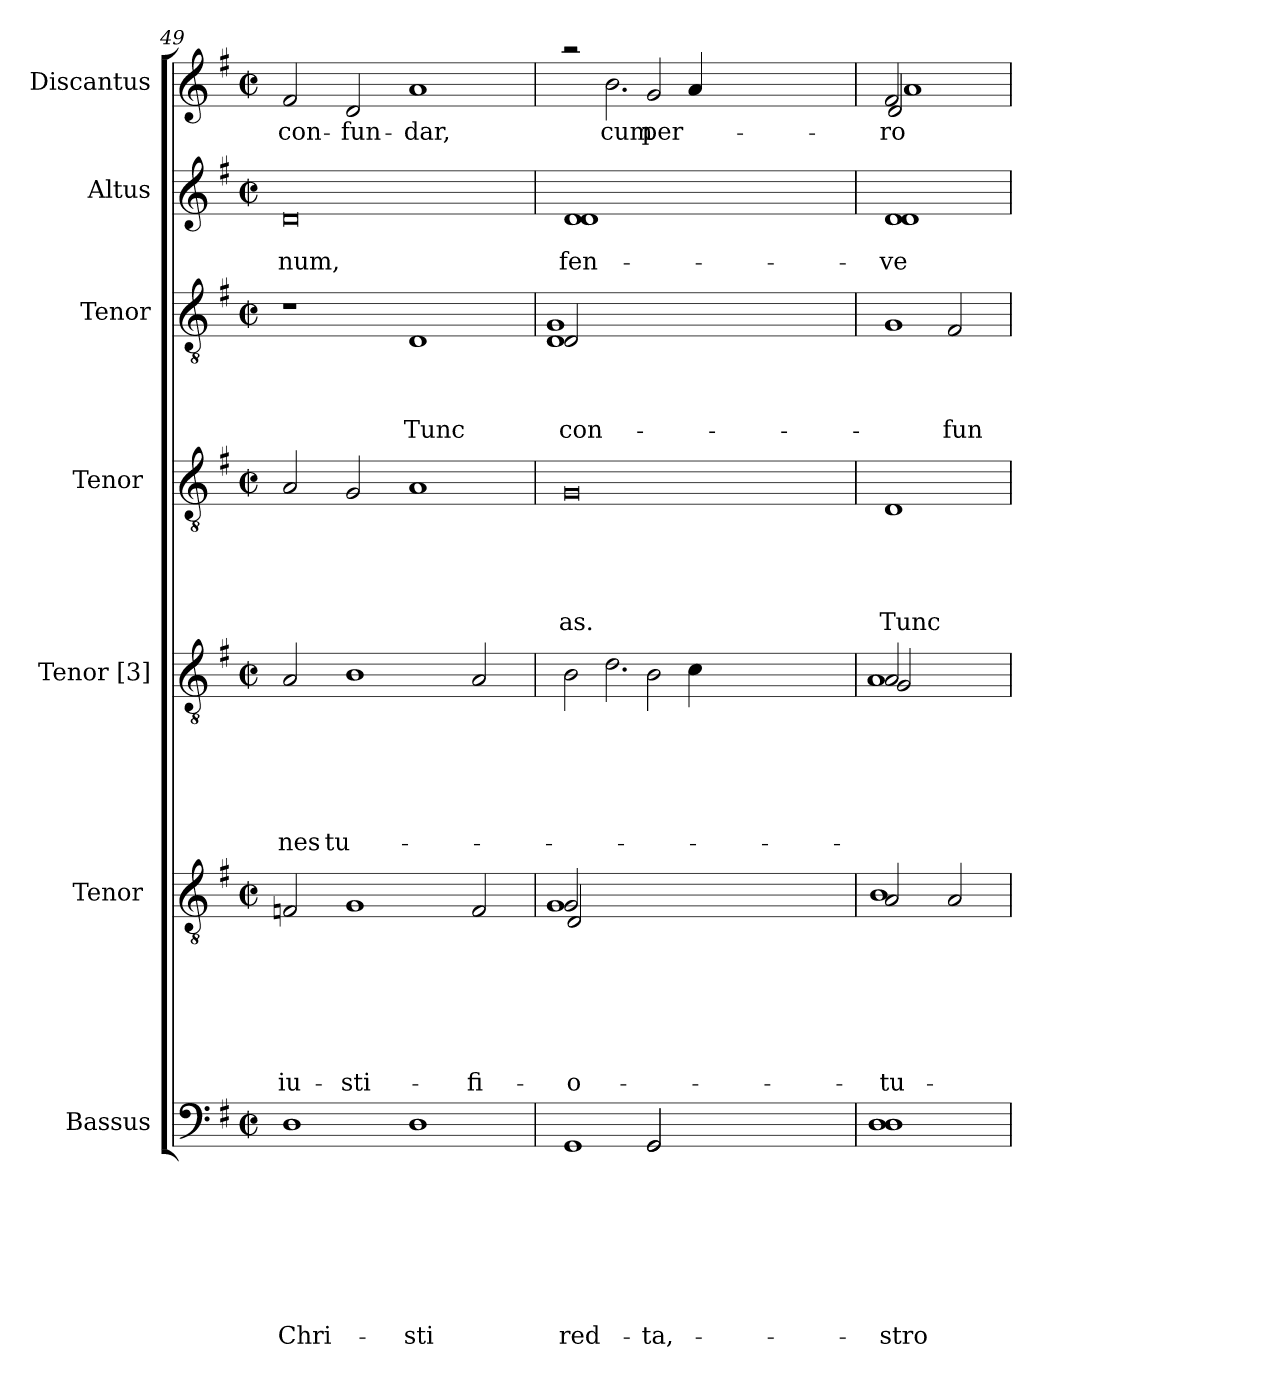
**kern	**text	**text	**text	**text	**text	**text	**text	**text	**kern	**text	**text	**text	**text	**text	**text	**text	**kern	**text	**text	**text	**text	**text	**text	**kern	**text	**text	**text	**text	**text	**kern	**text	**text	**text	**text	**kern	**text	**text	**kern	**text
*part7	*part7	*part7	*part7	*part7	*part7	*part7	*part7	*part7	*part6	*part6	*part6	*part6	*part6	*part6	*part6	*part6	*part5	*part5	*part5	*part5	*part5	*part5	*part5	*part4	*part4	*part4	*part4	*part4	*part4	*part3	*part3	*part3	*part3	*part3	*part2	*part2	*part2	*part1	*part1
*staff7	*staff7	*staff7	*staff7	*staff7	*staff7	*staff7	*staff7	*staff7	*staff6	*staff6	*staff6	*staff6	*staff6	*staff6	*staff6	*staff6	*staff5	*staff5	*staff5	*staff5	*staff5	*staff5	*staff5	*staff4	*staff4	*staff4	*staff4	*staff4	*staff4	*staff3	*staff3	*staff3	*staff3	*staff3	*staff2	*staff2	*staff2	*staff1	*staff1
*I"Bassus	*	*	*	*	*	*	*	*	*I"Tenor [4]	*	*	*	*	*	*	*	*I"Tenor [3]	*	*	*	*	*	*	*I"Tenor [2]	*	*	*	*	*	*I"Tenor	*	*	*	*	*I"Altus	*	*	*I"Discantus	*
*I'B	*	*	*	*	*	*	*	*	*I'T [4]	*	*	*	*	*	*	*	*I'T [3]	*	*	*	*	*	*	*I'T [2]	*	*	*	*	*	*I'T	*	*	*	*	*I'A	*	*	*I'D	*
!!LO:PB:g=z
*clefF4	*	*	*	*	*	*	*	*	*clefGv2	*	*	*	*	*	*	*	*clefGv2	*	*	*	*	*	*	*clefGv2	*	*	*	*	*	*clefGv2	*	*	*	*	*clefG2	*	*	*clefG2	*
*k[f#]	*	*	*	*	*	*	*	*	*k[f#]	*	*	*	*	*	*	*	*k[f#]	*	*	*	*	*	*	*k[f#]	*	*	*	*	*	*k[f#]	*	*	*	*	*k[f#]	*	*	*k[f#]	*
*G:	*	*	*	*	*	*	*	*	*G:	*	*	*	*	*	*	*	*G:	*	*	*	*	*	*	*G:	*	*	*	*	*	*G:	*	*	*	*	*G:	*	*	*G:	*
*M2/2	*	*	*	*	*	*	*	*	*M2/2	*	*	*	*	*	*	*	*M2/2	*	*	*	*	*	*	*M2/2	*	*	*	*	*	*M2/2	*	*	*	*	*M2/2	*	*	*M2/2	*
*met(c|)	*	*	*	*	*	*	*	*	*met(c|)	*	*	*	*	*	*	*	*met(c|)	*	*	*	*	*	*	*met(c|)	*	*	*	*	*	*met(c|)	*	*	*	*	*met(c|)	*	*	*met(c|)	*
=49	=49	=49	=49	=49	=49	=49	=49	=49	=49	=49	=49	=49	=49	=49	=49	=49	=49	=49	=49	=49	=49	=49	=49	=49	=49	=49	=49	=49	=49	=49	=49	=49	=49	=49	=49	=49	=49	=49	=49
!	!	!	!	!	!	!	!	!LO:LY:b	!	!	!	!	!	!	!	!LO:LY:b	!	!	!	!	!	!	!LO:LY:b	!	!	!	!	!	!	!	!	!	!	!	!	!	!LO:LY:b	!	!LO:LY:b
1D	.	.	.	.	.	.	.	Chri-	2F/	.	.	.	.	.	.	iu-	2A/	.	.	.	.	.	-nes	2A/	.	.	.	.	.	1r	.	.	.	.	0d	.	-num,	2f#/	con-
!	!	!	!	!	!	!	!	!	!	!	!	!	!	!	!	!LO:LY:b	!	!	!	!	!	!	!LO:LY:b	!	!	!	!	!	!	!	!	!	!	!	!	!	!	!	!LO:LY:b
.	.	.	.	.	.	.	.	.	1G	.	.	.	.	.	.	-sti-	1B	.	.	.	.	.	tu-	2G/	.	.	.	.	.	.	.	.	.	.	.	.	.	2d/	-fun-
!	!	!	!	!	!	!	!	!LO:LY:b	!	!	!	!	!	!	!	!	!	!	!	!	!	!	!	!	!	!	!	!	!	!	!	!	!	!LO:LY:b	!	!	!	!	!LO:LY:b
1D	.	.	.	.	.	.	.	-sti	.	.	.	.	.	.	.	.	.	.	.	.	.	.	.	1A	.	.	.	.	.	1D	.	.	.	Tunc	.	.	.	1a	-dar,
!	!	!	!	!	!	!	!	!	!	!	!	!	!	!	!	!LO:LY:b	!	!	!	!	!	!	!	!	!	!	!	!	!	!	!	!	!	!	!	!	!	!	!
.	.	.	.	.	.	.	.	.	2F/	.	.	.	.	.	.	-fi-	2A/	.	.	.	.	.	.	.	.	.	.	.	.	.	.	.	.	.	.	.	.	.	.
=50	=50	=50	=50	=50	=50	=50	=50	=50	=50	=50	=50	=50	=50	=50	=50	=50	=50	=50	=50	=50	=50	=50	=50	=50	=50	=50	=50	=50	=50	=50	=50	=50	=50	=50	=50	=50	=50	=50	=50
!	!	!	!	!	!	!	!	!LO:LY:b	!	!	!	!	!	!	!	!LO:LY:b	!	!	!	!	!	!	!	!	!	!	!	!	!	!	!	!	!	!	!	!	!	!	!
*^	*	*	*	*	*	*	*	*	*^	*	*	*	*	*	*	*	*	*	*	*	*	*	*	*	*	*	*	*	*	*	*	*	*	*	*	*	*	*	*
*	*^	*	*	*	*	*	*	*	*	*	*	*	*	*	*	*	*	*	*	*	*	*	*	*	*	*	*	*	*	*	*	*	*	*	*	*	*	*	*	*	*
!	!	!	!	!	!	!	!	!	!	!	!	!	!	!	!	!	!	!	!LO:LY:b	!	!	!	!	!	!	!	!	!	!	!	!	!	!	!	!	!	!	!	!	!	!	!
*	*	*	*	*	*	*	*	*	*	*	*	*^	*	*	*	*	*	*	*	*	*	*	*	*	*	*	*	*	*	*	*	*	*	*	*	*	*	*	*	*	*	*
!	!	!	!	!	!	!	!	!	!	!	!	!	!	!	!	!	!	!	!	!LO:LY:b	!	!	!	!	!	!	!	!	!	!	!	!	!LO:LY:b	!	!	!	!	!LO:LY:b	!	!	!	!	!
*	*	*	*	*	*	*	*	*	*	*	*	*	*	*	*	*	*	*	*	*	*^	*	*	*	*	*	*	*	*	*	*	*	*	*^	*	*	*	*	*	*	*	*	*
*	*	*	*	*	*	*	*	*	*	*	*	*	*	*	*	*	*	*	*	*	*	*^	*	*	*	*	*	*	*	*	*	*	*	*	*	*	*	*	*	*	*	*	*	*	*
!	!	!	!	!	!	!	!	!	!	!	!	!	!	!	!	!	!	!	!	!	!	!	!	!	!	!	!	!	!	!	!	!	!	!	!	!	!	!	!	!	!LO:LY:b	!	!	!LO:LY:b	!	!
*	*	*	*	*	*	*	*	*	*	*	*	*	*	*	*	*	*	*	*	*	*	*	*	*	*	*	*	*	*	*	*	*	*	*	*	*	*	*	*	*	*	*	*	*	*^	*
*	*	*	*	*	*	*	*	*	*	*	*	*	*	*	*	*	*	*	*	*	*	*	*	*	*	*	*	*	*	*	*	*	*	*	*	*	*	*	*	*	*	*	*	*	*	*^	*
1GG	2ryy	2ryy	.	.	.	.	.	.	.	red-	2G/	2D/	1G	.	.	.	.	.	.	-o-	2B\	4ryy	2.ryy	.	.	.	.	.	.	0G	.	.	.	.	-as.	2D/	1D 1G	.	.	.	con-	1d 1d	.	-fen-	2raa	4ryy	2.ryy	.
!	!	!	!	!	!	!	!	!	!	!	!	!	!	!	!	!	!	!	!	!	!	!	!	!	!	!	!	!	!	!	!	!	!	!	!	!	!	!	!	!	!	!	!	!	!	!	!	!LO:LY:b
.	.	.	.	.	.	.	.	.	.	.	.	.	.	.	.	.	.	.	.	.	.	2.d\	.	.	.	.	.	.	.	.	.	.	.	.	.	.	.	.	.	.	.	.	.	.	.	2.b\	.	-cum
!	!	!	!	!	!	!	!	!	!	!LO:LY:b	!	!	!	!	!	!	!	!	!	!	!	!	!	!	!	!	!	!	!	!	!	!	!	!	!	!	!	!	!	!	!	!	!	!	!	!	!	!
!	!	!	!	!	!	!	!	!	!	!LO:LY:b	!	!	!	!	!	!	!	!	!	!	!	!	!	!	!	!	!	!	!	!	!	!	!	!	!	!	!	!	!	!	!	!	!	!	!	!	!	!LO:LY:b
.	2GG/	2GG/	.	.	.	.	.	.	.	-ta,	1ryy	1ryy	.	.	.	.	.	.	.	.	2B\	.	.	.	.	.	.	.	.	.	.	.	.	.	.	1ryy	.	.	.	.	.	.	.	.	2g/	.	.	per-
.	.	.	.	.	.	.	.	.	.	.	.	.	.	.	.	.	.	.	.	.	.	.	4c\	.	.	.	.	.	.	.	.	.	.	.	.	.	.	.	.	.	.	.	.	.	.	.	4a/	.
1ryy	1ryy	1ryy	.	.	.	.	.	.	.	.	.	.	1ryy	.	.	.	.	.	.	.	1ryy	1ryy	1ryy	.	.	.	.	.	.	.	.	.	.	.	.	.	1ryy	.	.	.	.	1ryy	.	.	1ryy	1ryy	1ryy	.
.	.	.	.	.	.	.	.	.	.	.	2ryy	2ryy	.	.	.	.	.	.	.	.	.	.	.	.	.	.	.	.	.	.	.	.	.	.	.	2ryy	.	.	.	.	.	.	.	.	.	.	.	.
*v	*v	*v	*	*	*	*	*	*	*	*	*	*	*	*	*	*	*	*	*	*	*	*	*	*	*	*	*	*	*	*	*	*	*	*	*	*	*	*	*	*	*	*	*	*	*	*	*	*
*	*	*	*	*	*	*	*	*	*	*v	*v	*	*	*	*	*	*	*	*	*	*	*	*	*	*	*	*	*	*	*	*	*	*	*	*	*	*	*	*	*	*	*	*	*	*	*
=51	=51	=51	=51	=51	=51	=51	=51	=51	=51	=51	=51	=51	=51	=51	=51	=51	=51	=51	=51	=51	=51	=51	=51	=51	=51	=51	=51	=51	=51	=51	=51	=51	=51	=51	=51	=51	=51	=51	=51	=51	=51	=51	=51	=51	=51
!	!	!	!	!	!	!	!	!LO:LY:b	!	!	!	!	!	!	!	!	!LO:LY:b	!	!	!	!	!	!	!	!	!	!	!	!	!	!	!	!	!	!	!	!	!	!	!	!	!	!	!	!
!	!	!	!	!	!	!	!	!	!	!	!	!	!	!	!	!	!LO:LY:b	!	!	!	!	!	!	!	!	!	!	!	!	!	!	!LO:LY:b	!	!	!	!	!	!	!	!	!LO:LY:b	!	!	!	!LO:LY:b
!	!	!	!	!	!	!	!	!	!	!	!	!	!	!	!	!	!	!	!	!	!	!	!	!	!	!	!	!	!	!	!	!	!	!	!	!	!	!	!	!	!	!	!	!	!LO:LY:b
!	!	!	!	!	!	!	!	!	!	!	!	!	!	!	!	!	!	!	!	!	!	!	!	!	!	!	!	!	!	!	!	!	!	!	!	!	!	!	!	!	!	!	!	!	!LO:LY:b
1D 1D	.	.	.	.	.	.	.	-stro	2A/	1B	.	.	.	.	.	.	tu-	2A/	2G/	1A	.	.	.	.	.	.	1D	.	.	.	.	Tunc	1G	2ryy	.	.	.	.	1d 1d	.	ve-	2f#/	2d/	1a	-ro
!	!	!	!	!	!	!	!	!	!	!	!	!	!	!	!	!	!	!	!	!	!	!	!	!	!	!	!	!	!	!	!	!	!	!	!	!	!	!LO:LY:b	!	!	!	!	!	!	!
.	.	.	.	.	.	.	.	.	2A/	.	.	.	.	.	.	.	.	2ryy	2ryy	.	.	.	.	.	.	.	.	.	.	.	.	.	.	2F#/	.	.	.	-fun-	.	.	.	2ryy	2ryy	.	.
*	*	*	*	*	*	*	*	*	*v	*v	*	*	*	*	*	*	*	*	*	*	*	*	*	*	*	*	*	*	*	*	*	*	*v	*v	*	*	*	*	*	*	*	*v	*v	*v	*
*	*	*	*	*	*	*	*	*	*	*	*	*	*	*	*	*	*v	*v	*v	*	*	*	*	*	*	*	*	*	*	*	*	*	*	*	*	*	*	*	*	*	*
=	=	=	=	=	=	=	=	=	=	=	=	=	=	=	=	=	=	=	=	=	=	=	=	=	=	=	=	=	=	=	=	=	=	=	=	=	=	=	=
*-	*-	*-	*-	*-	*-	*-	*-	*-	*-	*-	*-	*-	*-	*-	*-	*-	*-	*-	*-	*-	*-	*-	*-	*-	*-	*-	*-	*-	*-	*-	*-	*-	*-	*-	*-	*-	*-	*-	*-
